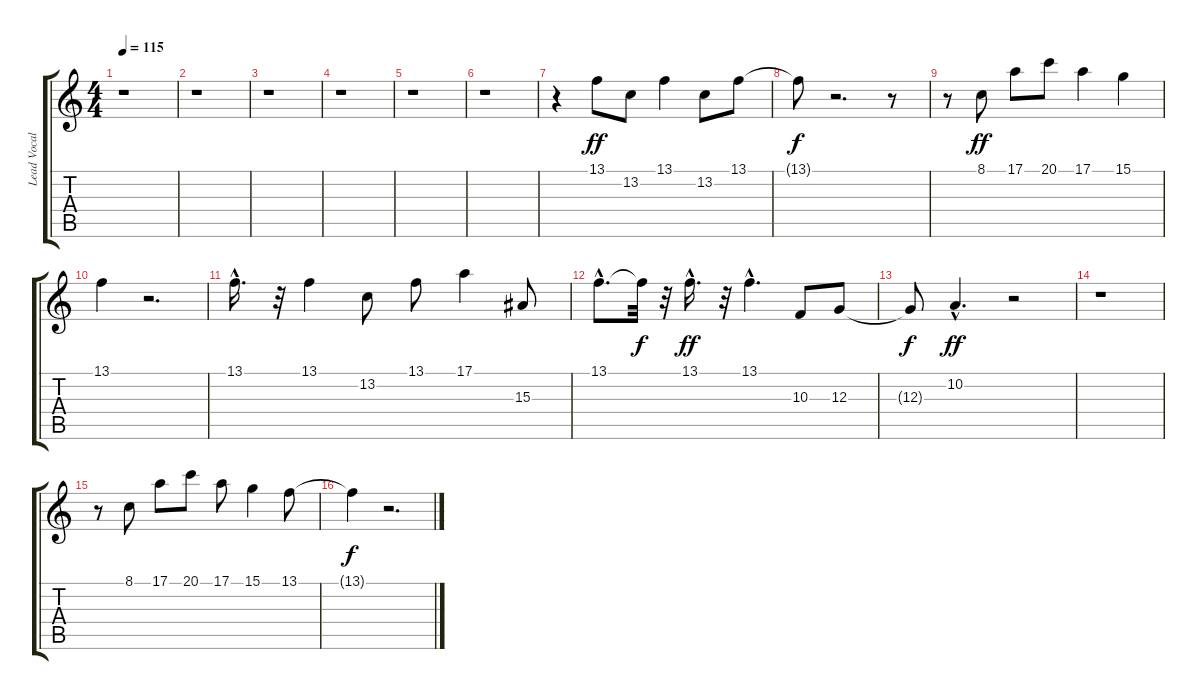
\track ("Lead Vocal I" "Lead Vocal") {instrument lead3calliope}
\staff {score tabs}
\tuning (E4 B3 G3 D3 A2 E2) {hide}
\ts (4 4)
\tempo 115
\clef g2
\ks c
r.1{dy ff} |
r.1 |
r.1 |
r.1 |
r.1 |
r.1 |
r.4 13.1.8 13.2.8 13.1.4 13.2.8 13.1.8 |
13.1{t}.8{dy f} r.2{d} r.8 |
r.8 8.1.8{dy ff} 17.1.8 20.1.8 17.1.4 15.1.4 |
13.1.4 r.2{d} |
13.1{hac}.16{d} r.32 13.1.4 13.2.8 13.1.8 17.1.4 15.3.8 |
13.1{hac}.8{d} 13.1{t}.32{dy f} r.32 13.1{hac}.16{d dy ff} r.32 13.1{hac}.4{d} 10.3.8 12.3.8 |
12.3{t}.8{dy f} 10.2{hac}.4{d dy ff} r.2 |
r.1 |
r.8 8.1.8 17.1.8 20.1.8 17.1.8 15.1.4 13.1.8 |
13.1{t}.4{dy f} r.2{d}
